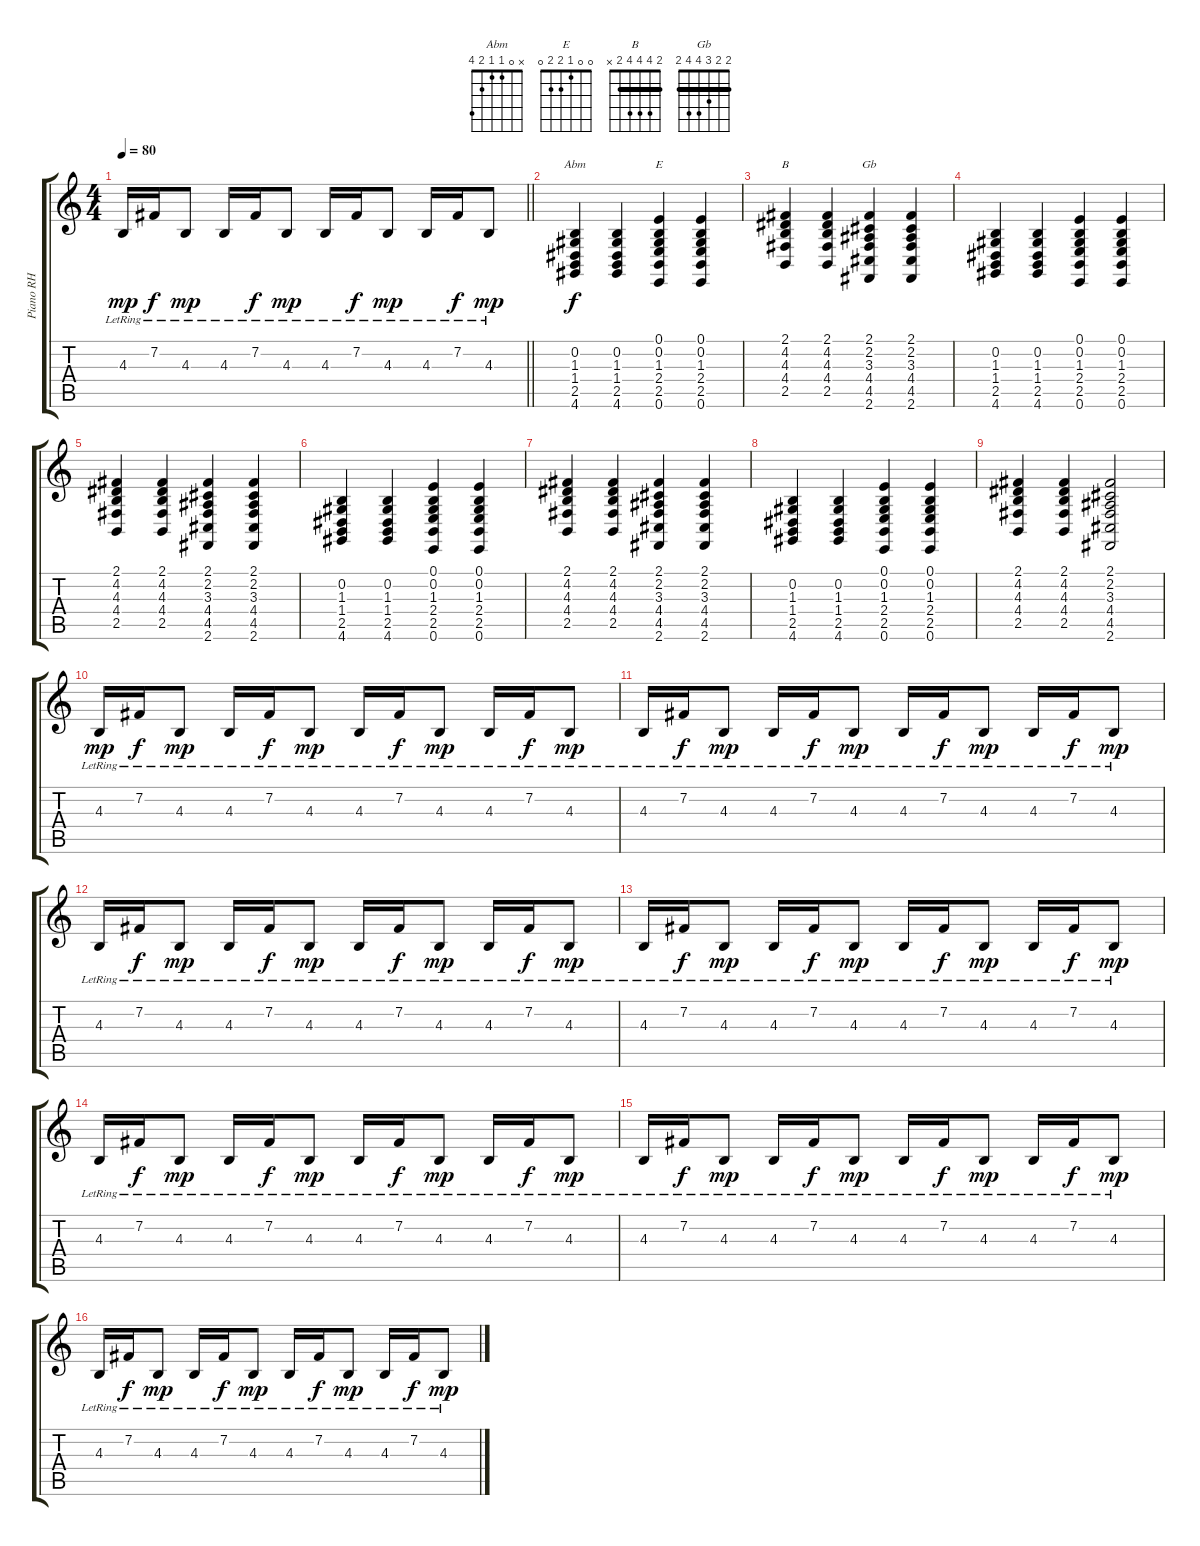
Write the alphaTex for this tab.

\track ("Piano RH" "Piano RH") {instrument acousticgrandpiano}
\staff {score tabs}
\tuning (E4 B3 G3 D3 A2 E2) {hide}
\chord ("Abm" x 0 1 1 2 4)
\chord ("E" 0 0 1 2 2 0)
\chord ("B" 2 4 4 4 2 x) {barre 2}
\chord ("Gb" 2 2 3 4 4 2) {barre 2}
\ts (4 4)
\tempo 80
\clef g2
\barLineRight lightlight
\ks c
4.3{lr}.16{dy mp} 7.2{lr}.16{dy f} 4.3{lr}.8{dy mp} 4.3{lr}.16 7.2{lr}.16{dy f} 4.3{lr}.8{dy mp} 4.3{lr}.16 7.2{lr}.16{dy f} 4.3{lr}.8{dy mp} 4.3{lr}.16 7.2{lr}.16{dy f} 4.3{lr}.8{dy mp} |
(0.2 1.3 1.4 2.5 4.6).4{ch "Abm" dy f} (0.2 1.3 1.4 2.5 4.6).4 (0.1 0.2 1.3 2.4 2.5 0.6).4{ch "E"} (0.1 0.2 1.3 2.4 2.5 0.6).4 |
(2.1 4.2 4.3 4.4 2.5).4{ch "B"} (2.1 4.2 4.3 4.4 2.5).4 (2.1 2.2 3.3 4.4 4.5 2.6).4{ch "Gb"} (2.1 2.2 3.3 4.4 4.5 2.6).4 |
(0.2 1.3 1.4 2.5 4.6).4 (0.2 1.3 1.4 2.5 4.6).4 (0.1 0.2 1.3 2.4 2.5 0.6).4 (0.1 0.2 1.3 2.4 2.5 0.6).4 |
(2.1 4.2 4.3 4.4 2.5).4 (2.1 4.2 4.3 4.4 2.5).4 (2.1 2.2 3.3 4.4 4.5 2.6).4 (2.1 2.2 3.3 4.4 4.5 2.6).4 |
(0.2 1.3 1.4 2.5 4.6).4 (0.2 1.3 1.4 2.5 4.6).4 (0.1 0.2 1.3 2.4 2.5 0.6).4 (0.1 0.2 1.3 2.4 2.5 0.6).4 |
(2.1 4.2 4.3 4.4 2.5).4 (2.1 4.2 4.3 4.4 2.5).4 (2.1 2.2 3.3 4.4 4.5 2.6).4 (2.1 2.2 3.3 4.4 4.5 2.6).4 |
(0.2 1.3 1.4 2.5 4.6).4 (0.2 1.3 1.4 2.5 4.6).4 (0.1 0.2 1.3 2.4 2.5 0.6).4 (0.1 0.2 1.3 2.4 2.5 0.6).4 |
(2.1 4.2 4.3 4.4 2.5).4 (2.1 4.2 4.3 4.4 2.5).4 (2.1 2.2 3.3 4.4 4.5 2.6).2 |
4.3{lr}.16{dy mp} 7.2{lr}.16{dy f} 4.3{lr}.8{dy mp} 4.3{lr}.16 7.2{lr}.16{dy f} 4.3{lr}.8{dy mp} 4.3{lr}.16 7.2{lr}.16{dy f} 4.3{lr}.8{dy mp} 4.3{lr}.16 7.2{lr}.16{dy f} 4.3{lr}.8{dy mp} |
4.3{lr}.16{txt ""} 7.2{lr}.16{dy f} 4.3{lr}.8{dy mp} 4.3{lr}.16 7.2{lr}.16{dy f} 4.3{lr}.8{dy mp} 4.3{lr}.16 7.2{lr}.16{dy f} 4.3{lr}.8{dy mp} 4.3{lr}.16 7.2{lr}.16{dy f} 4.3{lr}.8{dy mp} |
4.3{lr}.16 7.2{lr}.16{dy f} 4.3{lr}.8{dy mp} 4.3{lr}.16 7.2{lr}.16{dy f} 4.3{lr}.8{dy mp} 4.3{lr}.16 7.2{lr}.16{dy f} 4.3{lr}.8{dy mp} 4.3{lr}.16 7.2{lr}.16{dy f} 4.3{lr}.8{dy mp} |
4.3{lr}.16 7.2{lr}.16{dy f} 4.3{lr}.8{dy mp} 4.3{lr}.16 7.2{lr}.16{dy f} 4.3{lr}.8{dy mp} 4.3{lr}.16 7.2{lr}.16{dy f} 4.3{lr}.8{dy mp} 4.3{lr}.16 7.2{lr}.16{dy f} 4.3{lr}.8{dy mp} |
4.3{lr}.16 7.2{lr}.16{dy f} 4.3{lr}.8{dy mp} 4.3{lr}.16 7.2{lr}.16{dy f} 4.3{lr}.8{dy mp} 4.3{lr}.16 7.2{lr}.16{dy f} 4.3{lr}.8{dy mp} 4.3{lr}.16 7.2{lr}.16{dy f} 4.3{lr}.8{dy mp} |
4.3{lr}.16 7.2{lr}.16{dy f} 4.3{lr}.8{dy mp} 4.3{lr}.16 7.2{lr}.16{dy f} 4.3{lr}.8{dy mp} 4.3{lr}.16 7.2{lr}.16{dy f} 4.3{lr}.8{dy mp} 4.3{lr}.16 7.2{lr}.16{dy f} 4.3{lr}.8{dy mp} |
4.3{lr}.16 7.2{lr}.16{dy f} 4.3{lr}.8{dy mp} 4.3{lr}.16 7.2{lr}.16{dy f} 4.3{lr}.8{dy mp} 4.3{lr}.16 7.2{lr}.16{dy f} 4.3{lr}.8{dy mp} 4.3{lr}.16 7.2{lr}.16{dy f} 4.3{lr}.8{dy mp}
